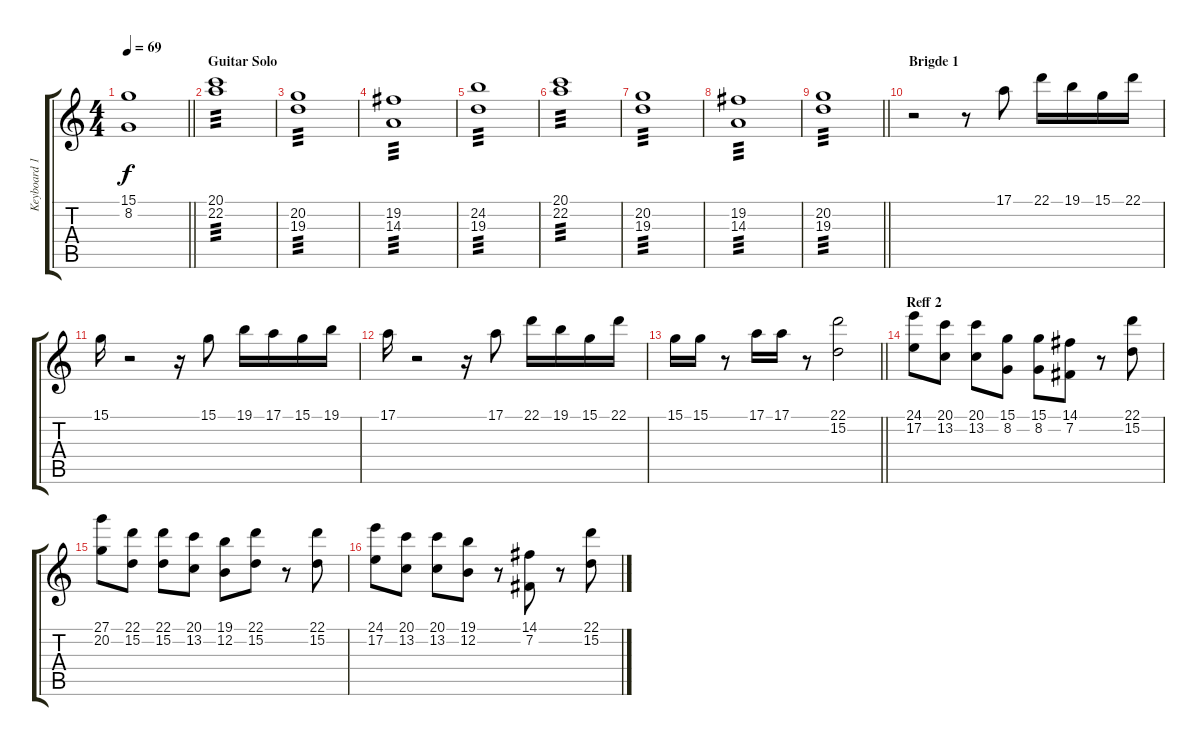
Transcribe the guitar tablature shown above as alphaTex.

\track ("Keyboard 1" "Keyboard 1") {instrument stringensemble2}
\staff {score tabs}
\tuning (E4 B3 G3 D3 A2 E2) {hide}
\ts (4 4)
\tempo 69
\clef g2
\barLineRight lightlight
\ks c
(15.1 8.2).1{dy f} |
\section ("" "Guitar Solo")
(20.1 22.2).1{tp 3 volume 15 instrument celesta} |
(20.2 19.3).1{tp 3} |
(19.2 14.3).1{tp 3} |
(24.2 19.3).1{tp 3} |
(20.1 22.2).1{tp 3} |
(20.2 19.3).1{tp 3} |
(19.2 14.3).1{tp 3} |
\barLineRight lightlight
(20.2 19.3).1{tp 3} |
\section ("" "Brigde 1")
r.2 r.8{instrument stringensemble1} 17.1.8 22.1.16 19.1.16 15.1.16 22.1.16 |
15.1.16 r.2 r.16 15.1.8 19.1.16 17.1.16 15.1.16 19.1.16 |
17.1.16 r.2 r.16 17.1.8 22.1.16 19.1.16 15.1.16 22.1.16 |
\barLineRight lightlight
15.1.16 15.1.16 r.8 17.1.16 17.1.16 r.8 (22.1 15.2).2 |
\section ("" "Reff 2")
(24.1 17.2).8{volume 10 instrument stringensemble1} (20.1 13.2).8 (20.1 13.2).8 (15.1 8.2).8 (15.1 8.2).8 (14.1 7.2).8 r.8 (22.1 15.2).8 |
(27.1 20.2).8 (22.1 15.2).8 (22.1 15.2).8 (20.1 13.2).8 (19.1 12.2).8 (22.1 15.2).8 r.8 (22.1 15.2).8 |
(24.1 17.2).8 (20.1 13.2).8 (20.1 13.2).8 (19.1 12.2).8 r.8 (14.1 7.2).8 r.8 (22.1 15.2).8
